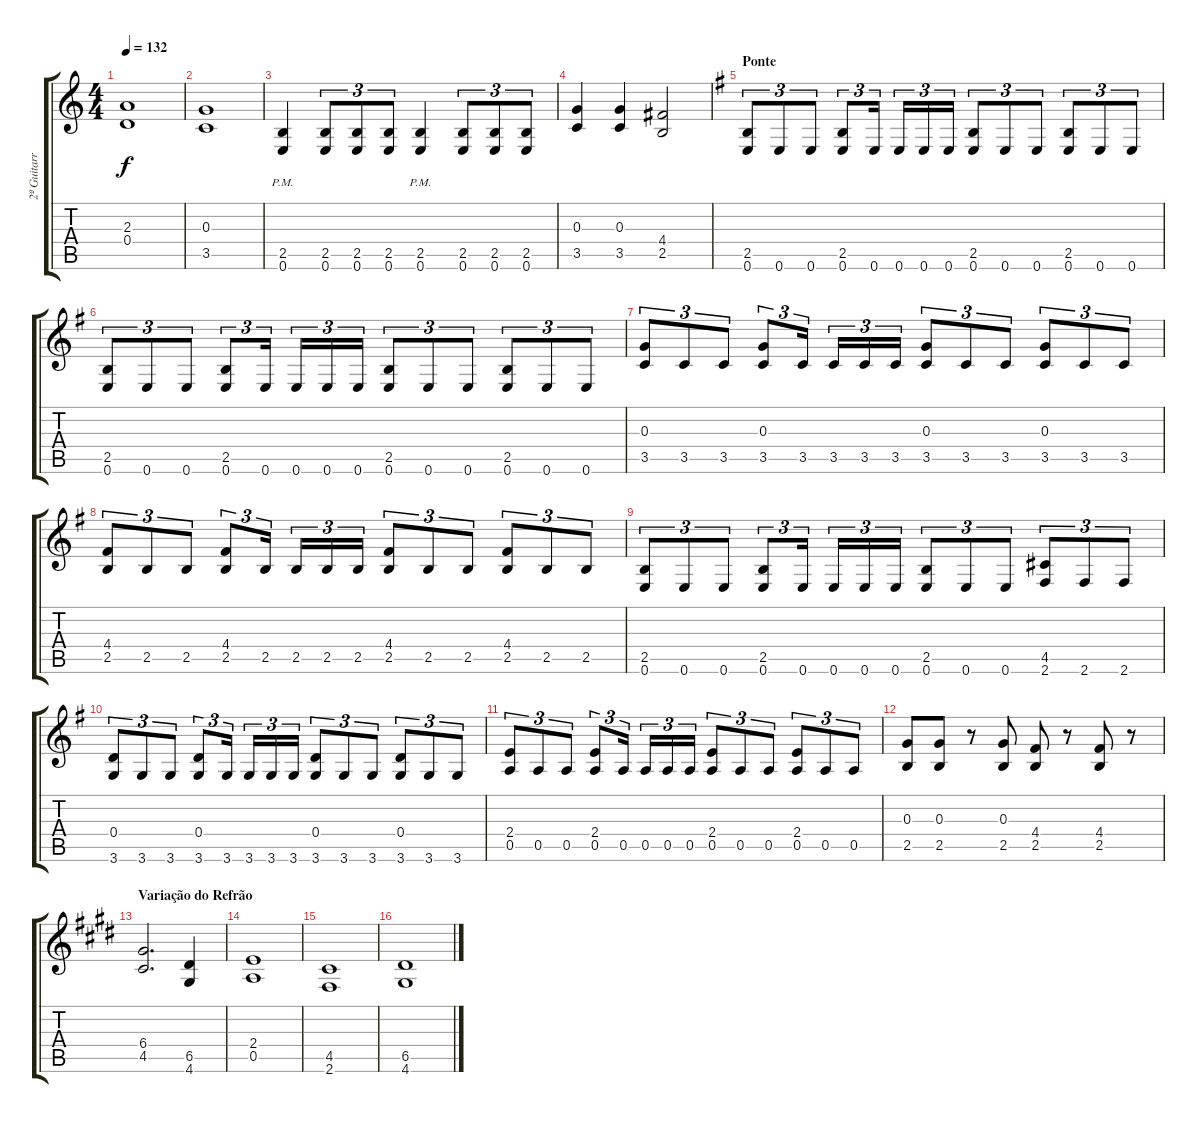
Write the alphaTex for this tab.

\track ("2ª Guitarra" "2ª Guitarr") {instrument distortionguitar}
\staff {score tabs}
\tuning (E4 B3 G3 D3 A2 E2) {hide}
\ts (4 4)
\tempo 132
\clef g2
\ks aminor
(2.3 0.4).1{dy f} |
(0.3 3.5).1 |
(2.5{pm} 0.6{pm}).4 (2.5 0.6).8{tu (3 2)} (2.5 0.6).8{tu (3 2)} (2.5 0.6).8{tu (3 2)} (2.5{pm} 0.6{pm}).4 (2.5 0.6).8{tu (3 2)} (2.5 0.6).8{tu (3 2)} (2.5 0.6).8{tu (3 2)} |
(0.3 3.5).4 (0.3 3.5).4 (4.4 2.5).2 |
\section ("" "Ponte")
\ks eminor
(2.5 0.6).8{tu (3 2)} 0.6.8{tu (3 2)} 0.6.8{tu (3 2)} (2.5 0.6).8{tu (3 2)} 0.6.16{tu (3 2)} 0.6.16{tu (3 2)} 0.6.16{tu (3 2)} 0.6.16{tu (3 2)} (2.5 0.6).8{tu (3 2)} 0.6.8{tu (3 2)} 0.6.8{tu (3 2)} (2.5 0.6).8{tu (3 2)} 0.6.8{tu (3 2)} 0.6.8{tu (3 2)} |
(2.5 0.6).8{tu (3 2)} 0.6.8{tu (3 2)} 0.6.8{tu (3 2)} (2.5 0.6).8{tu (3 2)} 0.6.16{tu (3 2)} 0.6.16{tu (3 2)} 0.6.16{tu (3 2)} 0.6.16{tu (3 2)} (2.5 0.6).8{tu (3 2)} 0.6.8{tu (3 2)} 0.6.8{tu (3 2)} (2.5 0.6).8{tu (3 2)} 0.6.8{tu (3 2)} 0.6.8{tu (3 2)} |
(0.3 3.5).8{tu (3 2)} 3.5.8{tu (3 2)} 3.5.8{tu (3 2)} (0.3 3.5).8{tu (3 2)} 3.5.16{tu (3 2)} 3.5.16{tu (3 2)} 3.5.16{tu (3 2)} 3.5.16{tu (3 2)} (0.3 3.5).8{tu (3 2)} 3.5.8{tu (3 2)} 3.5.8{tu (3 2)} (0.3 3.5).8{tu (3 2)} 3.5.8{tu (3 2)} 3.5.8{tu (3 2)} |
(4.4 2.5).8{tu (3 2)} 2.5.8{tu (3 2)} 2.5.8{tu (3 2)} (4.4 2.5).8{tu (3 2)} 2.5.16{tu (3 2)} 2.5.16{tu (3 2)} 2.5.16{tu (3 2)} 2.5.16{tu (3 2)} (4.4 2.5).8{tu (3 2)} 2.5.8{tu (3 2)} 2.5.8{tu (3 2)} (4.4 2.5).8{tu (3 2)} 2.5.8{tu (3 2)} 2.5.8{tu (3 2)} |
(2.5 0.6).8{tu (3 2)} 0.6.8{tu (3 2)} 0.6.8{tu (3 2)} (2.5 0.6).8{tu (3 2)} 0.6.16{tu (3 2)} 0.6.16{tu (3 2)} 0.6.16{tu (3 2)} 0.6.16{tu (3 2)} (2.5 0.6).8{tu (3 2)} 0.6.8{tu (3 2)} 0.6.8{tu (3 2)} (4.5 2.6).8{tu (3 2)} 2.6.8{tu (3 2)} 2.6.8{tu (3 2)} |
(0.4 3.6).8{tu (3 2)} 3.6.8{tu (3 2)} 3.6.8{tu (3 2)} (0.4 3.6).8{tu (3 2)} 3.6.16{tu (3 2)} 3.6.16{tu (3 2)} 3.6.16{tu (3 2)} 3.6.16{tu (3 2)} (0.4 3.6).8{tu (3 2)} 3.6.8{tu (3 2)} 3.6.8{tu (3 2)} (0.4 3.6).8{tu (3 2)} 3.6.8{tu (3 2)} 3.6.8{tu (3 2)} |
(2.4 0.5).8{tu (3 2)} 0.5.8{tu (3 2)} 0.5.8{tu (3 2)} (2.4 0.5).8{tu (3 2)} 0.5.16{tu (3 2)} 0.5.16{tu (3 2)} 0.5.16{tu (3 2)} 0.5.16{tu (3 2)} (2.4 0.5).8{tu (3 2)} 0.5.8{tu (3 2)} 0.5.8{tu (3 2)} (2.4 0.5).8{tu (3 2)} 0.5.8{tu (3 2)} 0.5.8{tu (3 2)} |
(0.3 2.5).8 (0.3 2.5).8 r.8 (0.3 2.5).8 (4.4 2.5).8 r.8 (4.4 2.5).8 r.8 |
\section ("" "Variação do Refrão")
\ks c#minor
(6.4 4.5).2{d} (6.5 4.6).4 |
(2.4 0.5).1 |
(4.5 2.6).1 |
(6.5 4.6).1
